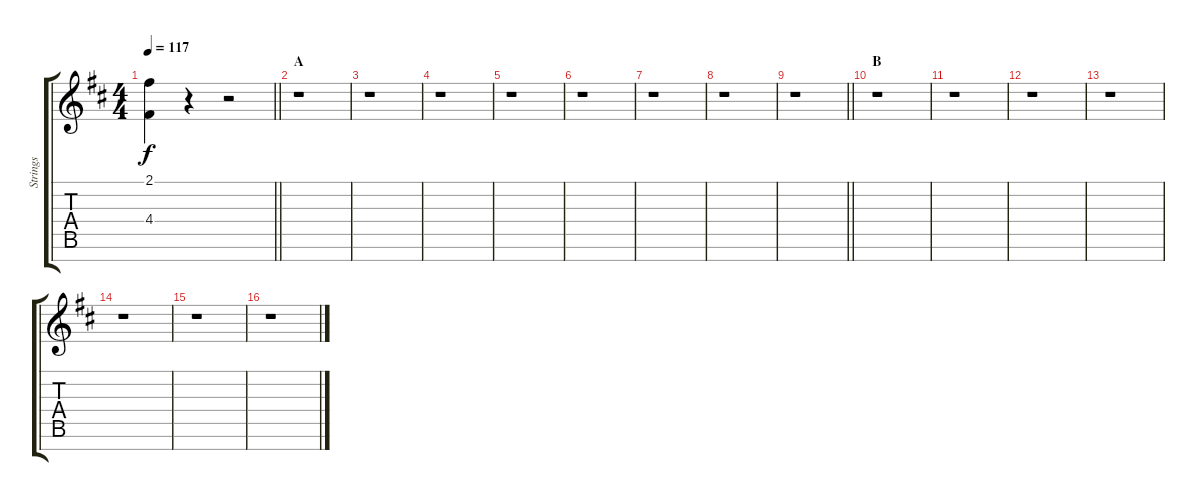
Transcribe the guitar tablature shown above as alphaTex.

\track ("Strings" "Strings") {instrument stringensemble1}
\staff {score tabs}
\tuning (E5 B4 G4 D4 A3 E3 B2) {hide}
\ts (4 4)
\tempo 117
\clef g2
\barLineRight lightlight
\ks d
(2.1{t} 4.4{t}).4{dy f} r.4 r.2 |
\section ("" "A")
r.1 |
r.1 |
r.1 |
r.1 |
r.1 |
r.1 |
r.1 |
\barLineRight lightlight
r.1 |
\section ("" "B")
r.1 |
r.1 |
r.1 |
r.1 |
r.1 |
r.1 |
r.1
